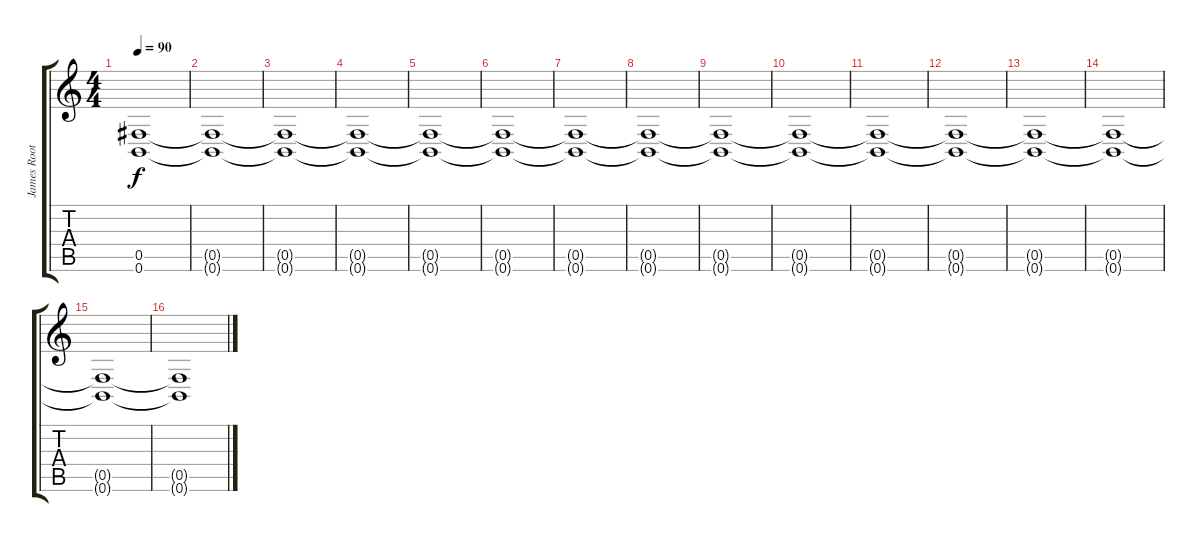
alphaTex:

\track ("James Root" "James Root") {instrument distortionguitar}
\staff {score tabs}
\tuning (Db4 Ab3 E3 B2 Gb2 B1) {hide}
\ts (4 4)
\tempo 90
\clef g2
\ks c
(0.5{t} 0.6{t}).1{dy f} |
(0.5{t} 0.6{t}).1 |
(0.5{t} 0.6{t}).1 |
(0.5{t} 0.6{t}).1 |
(0.5{t} 0.6{t}).1 |
(0.5{t} 0.6{t}).1 |
(0.5{t} 0.6{t}).1 |
(0.5{t} 0.6{t}).1 |
(0.5{t} 0.6{t}).1 |
(0.5{t} 0.6{t}).1 |
(0.5{t} 0.6{t}).1 |
(0.5{t} 0.6{t}).1 |
(0.5{t} 0.6{t}).1 |
(0.5{t} 0.6{t}).1 |
(0.5{t} 0.6{t}).1 |
(0.5{t} 0.6{t}).1
